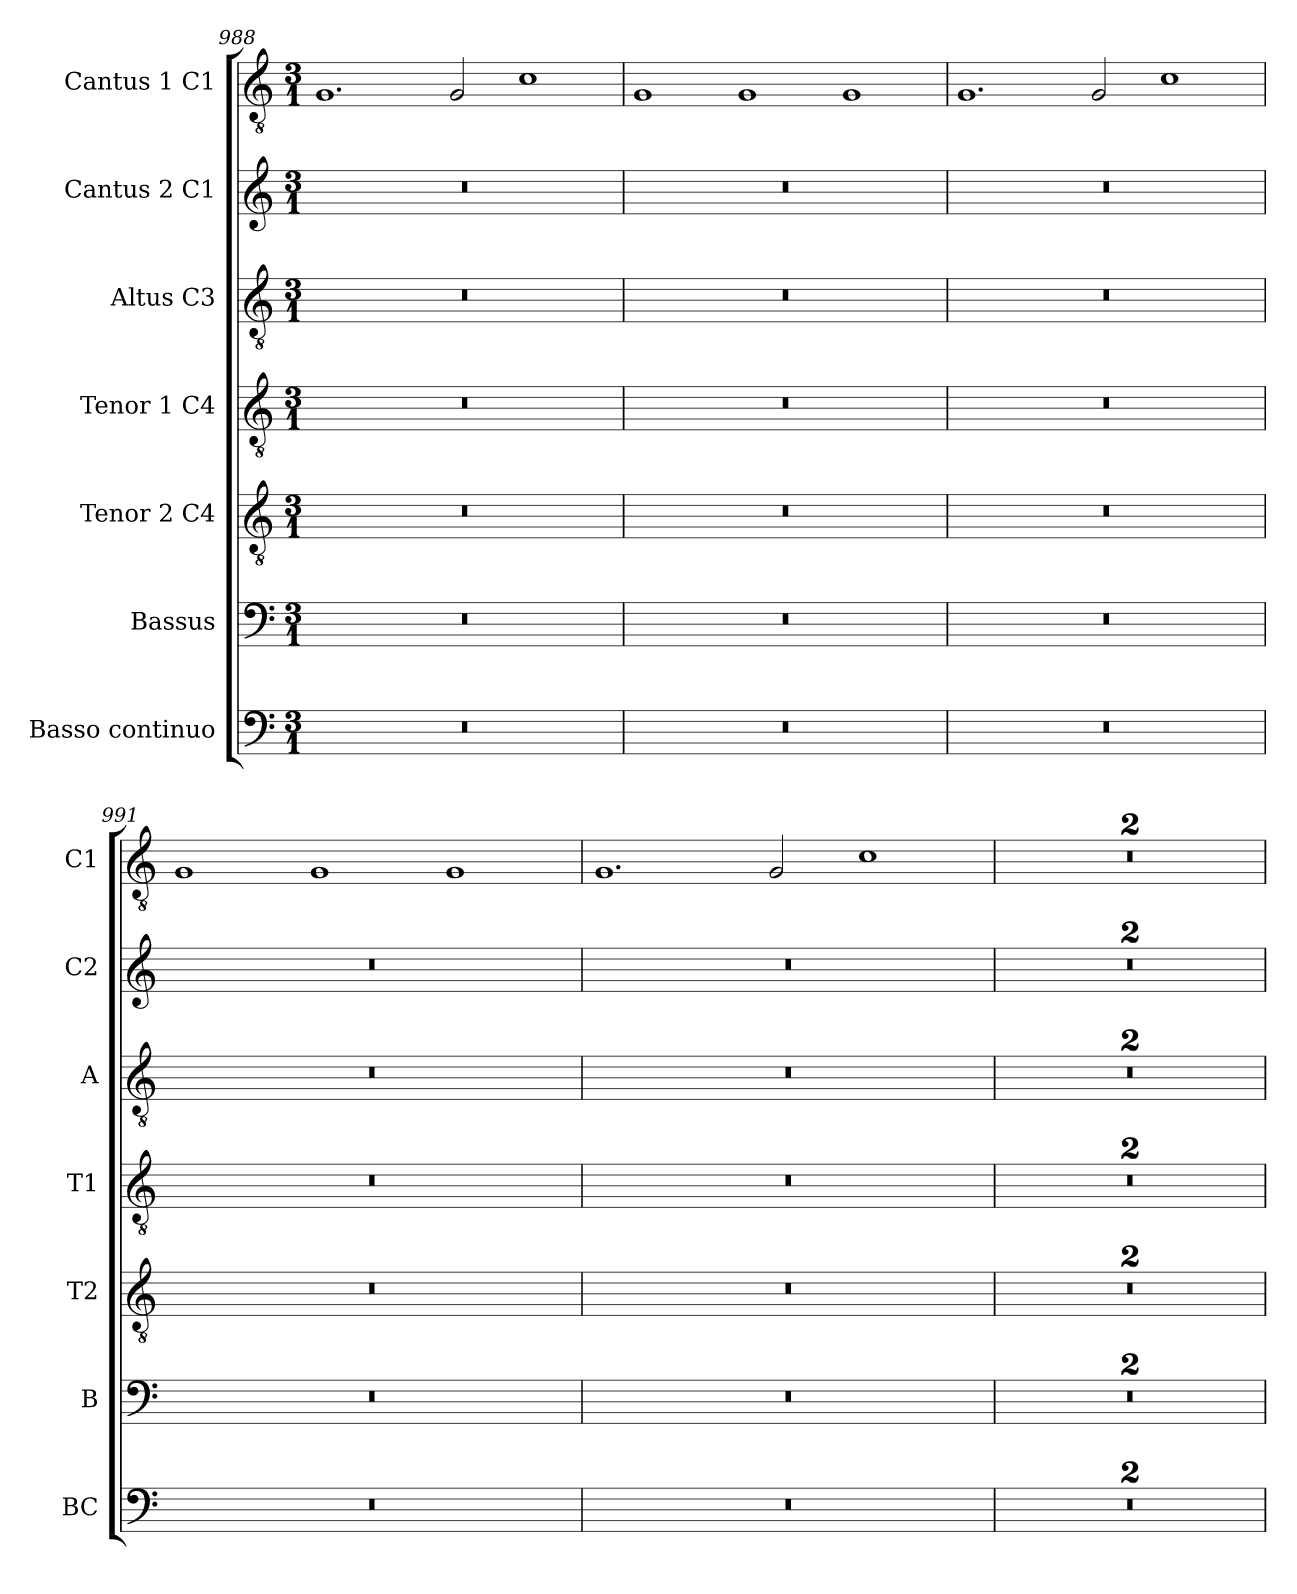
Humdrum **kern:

**kern	**kern	**kern	**kern	**kern	**kern	**kern
*part7	*part6	*part5	*part4	*part3	*part2	*part1
*staff7	*staff6	*staff5	*staff4	*staff3	*staff2	*staff1
*I"Basso continuo	*I"Bassus	*I"Tenor 2 C4	*I"Tenor 1 C4	*I"Altus C3	*I"Cantus 2 C1	*I"Cantus 1 C1
*I'BC	*I'B	*I'T2	*I'T1	*I'A	*I'C2	*I'C1
*clefF4	*clefF4	*clefGv2	*clefGv2	*clefGv2	*clefG2	*clefGv2
*ITrd7c12	*	*	*	*	*	*
*k[]	*k[]	*k[]	*k[]	*k[]	*k[]	*k[]
*C:	*C:	*C:	*C:	*C:	*C:	*C:
*M3/1	*M3/1	*M3/1	*M3/1	*M3/1	*M3/1	*M3/1
=988	=988	=988	=988	=988	=988	=988
0.r	0.r	0.r	0.r	0.r	0.r	1.G
.	.	.	.	.	.	2G/
.	.	.	.	.	.	1c
=989	=989	=989	=989	=989	=989	=989
0.r	0.r	0.r	0.r	0.r	0.r	1G
.	.	.	.	.	.	1G
.	.	.	.	.	.	1G
=990	=990	=990	=990	=990	=990	=990
0.r	0.r	0.r	0.r	0.r	0.r	1.G
.	.	.	.	.	.	2G/
.	.	.	.	.	.	1c
=991	=991	=991	=991	=991	=991	=991
0.r	0.r	0.r	0.r	0.r	0.r	1G
.	.	.	.	.	.	1G
.	.	.	.	.	.	1G
=992	=992	=992	=992	=992	=992	=992
0.r	0.r	0.r	0.r	0.r	0.r	1.G
.	.	.	.	.	.	2G/
.	.	.	.	.	.	1c
=993	=993	=993	=993	=993	=993	=993
0.r	0.r	0.r	0.r	0.r	0.r	0.r
=994	=994	=994	=994	=994	=994	=994
0.r	0.r	0.r	0.r	0.r	0.r	0.r
=	=	=	=	=	=	=
*-	*-	*-	*-	*-	*-	*-
